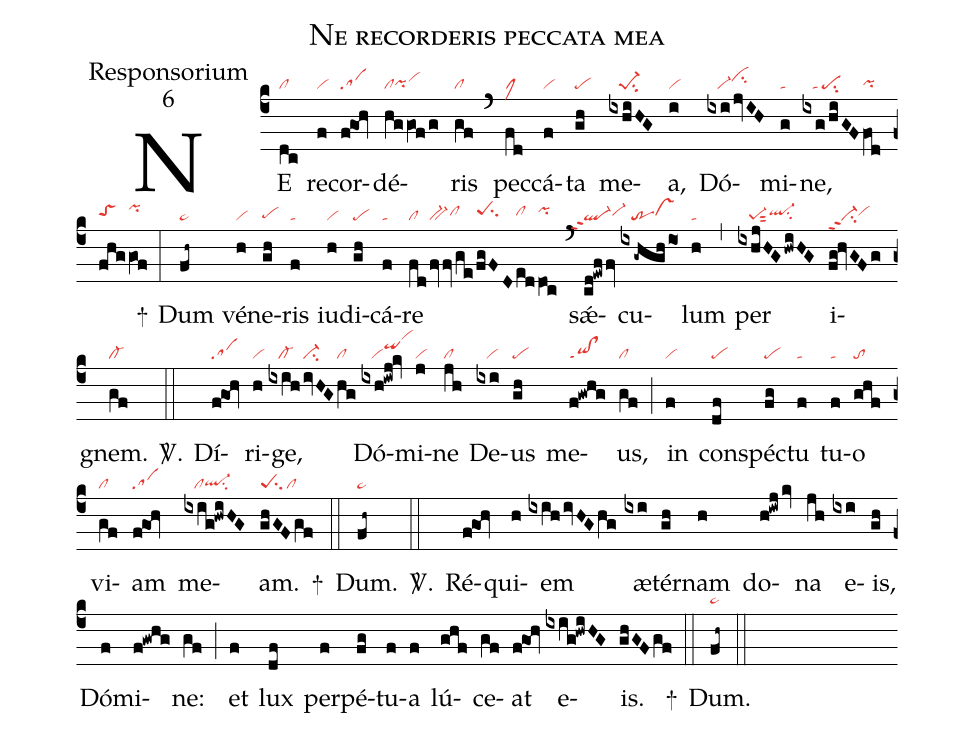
name: Ne recorderis peccata mea;
office-part: Responsorium;
mode: 6;
nabc-lines: 1;
%%
(c4)
NE(dc|cl) re(f|vi)cor(fgOh|sa)dé(hg/gOf/g|clpihgvihi)ris(gf|cl) (`)
pec(fd|clM)cá(f|vi)ta(gh|pe) me(ixhiHG|///pe-1su2)a,(i|vi)
Dó(ixijvIH|///vi-cihi)mi(g|ta)ne,(ixg/hiGF|///ta/pesu2|fOd/|pihg|fhg/|toShh|gOf|pihj) +(:)
Dum(fh~|ta>) vé(h|vi)ne(gh|pehg)ris(f|ta) iu(h|vi)di(gh|pe)cá(f|ta)re(fd/|cl|fvvge/|bv-clhh|fgFD|peShhsu2|ed/|clhh|dOc|pihi) (`)
sǽ(cd!ewffv|````ql-ppt2vi-hh)cu(ix-ghgh/io1|///trvshh)lum(h|ta) (,)
per(ixhjHGhwiHG|///pe-1sut2ql-hhsu2) i(fg!hvGFg|vi-ppt2su2vihh)gnem.(gf|cl-) <sp>V/</sp>.(::)
Dí(fgOh|sa)ri(h|vi)ge,(ixih|///cl-|ivHG|ci-|hg|cl) Dó(ixh!iwj!kv|///viqihjvihn)mi(j|vi)ne(jh|cl) De(ixi|///vi)us(gh|pe) me(f!gwhg|qi!clppt1)us,(gf|cl) (;)
in(f|vi) con(df|pe)spéc(fg|pe)tu(f|ta) tu(f|ta)o(ghf|to) vi(gf|cl)am(fgOh|sa) me(ixig!hwiHG|///clql-hgsu2)am.(ghGFgf|peSsu2cl) +(::)
Dum.(fh~|ta>) <sp>V/</sp>.(::)
Ré(fgOh)qui(h)em(ixihivHGhg) æ(ixi)tér(gh)nam(h) do(h!iwj/kv)na(jh) e(ixi)is,(gh) Dó(f)mi(f!gwhg)ne:(gf) (;)
et(f) lux(df) per(f)pé(fg)tu(f)a(f) lú(ghf)ce(gf)at(fgOh) e(ixig!hwiHG)is.(ghGFgf) +(::)
Dum.(fh~|ta>) (::)
